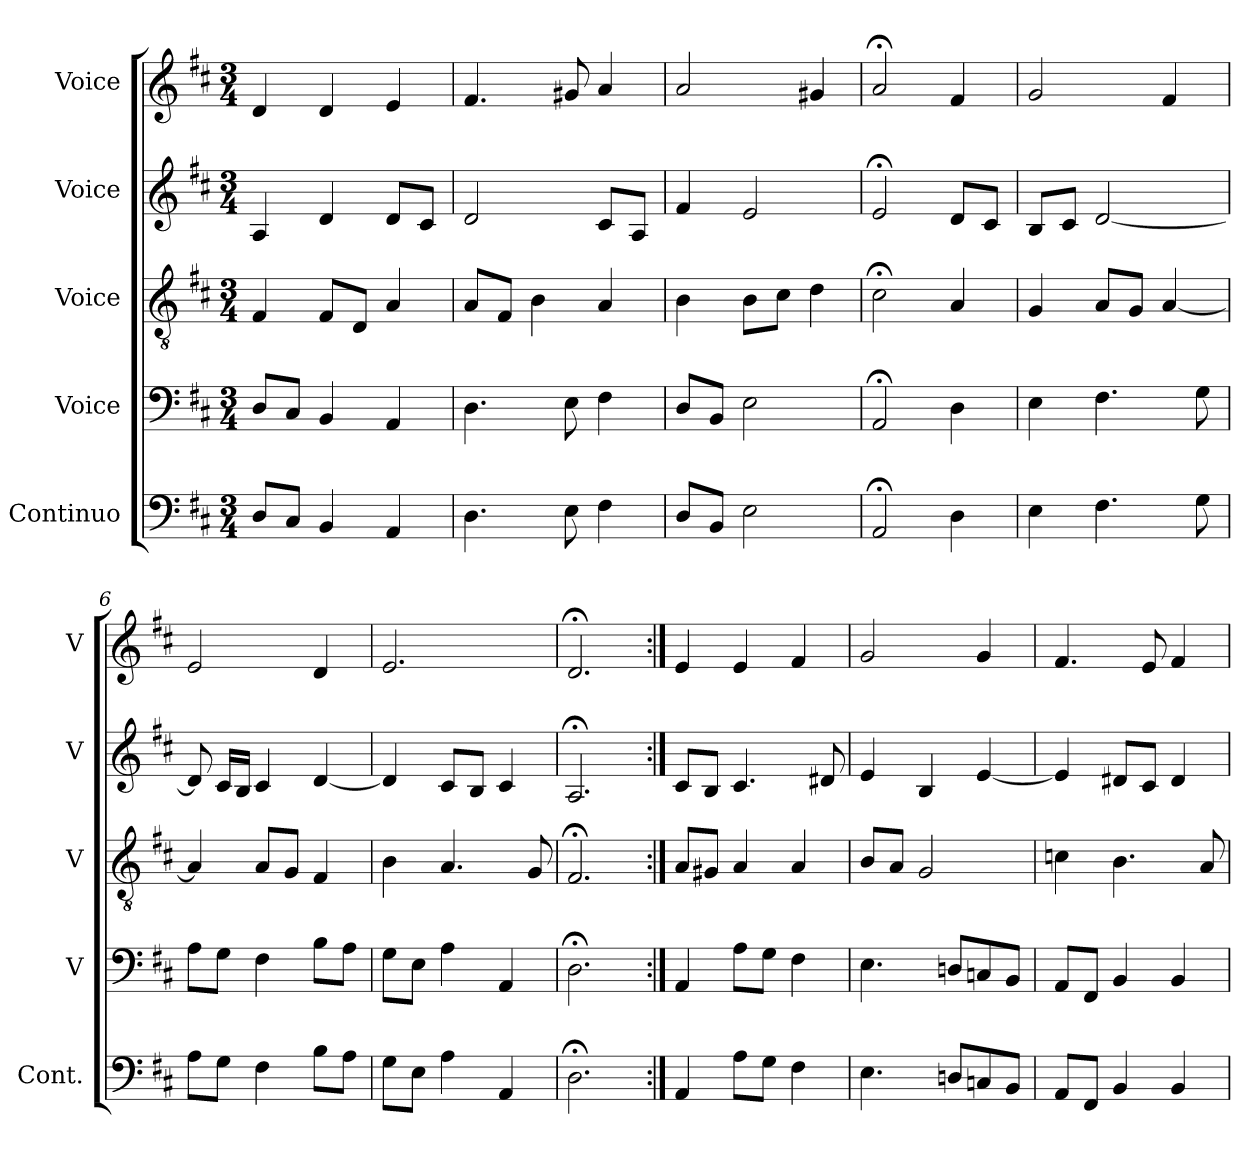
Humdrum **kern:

**kern	**kern	**kern	**kern	**kern
*part5	*part4	*part3	*part2	*part1
*staff5	*staff4	*staff3	*staff2	*staff1
*I"Continuo	*I"Voice	*I"Voice	*I"Voice	*I"Voice
*I'Cont.	*I'V	*I'V	*I'V	*I'V
*clefF4	*clefF4	*clefGv2	*clefG2	*clefG2
*ITrd7c12	*	*	*	*
*k[f#c#]	*k[f#c#]	*k[f#c#]	*k[f#c#]	*k[f#c#]
*M3/4	*M3/4	*M3/4	*M3/4	*M3/4
=1	=1	=1	=1	=1
8DD/L	8D/L	4F#/	4A/	4d/
8CC#/J	8C#/J	.	.	.
4BBB/	4BB/	8F#/L	4d/	4d/
.	.	8D/J	.	.
4AAA/	4AA/	4A/	8d/L	4e/
.	.	.	8c#/J	.
=2	=2	=2	=2	=2
4.DD\	4.D\	8A/L	2d/	4.f#/
.	.	8F#/J	.	.
.	.	4B\	.	.
8EE\	8E\	.	.	8g#X/
4FF#\	4F#\	4A/	8c#/L	4a/
.	.	.	8A/J	.
=3	=3	=3	=3	=3
8DD/L	8D/L	4B\	4f#/	2a/
8BBB/J	8BB/J	.	.	.
2EE\	2E\	8B\L	2e/	.
.	.	8c#\J	.	.
.	.	4d\	.	4g#X/
=4	=4	=4	=4	=4
2AAA;</	2AA;</	2c#;<\	2e;</	2a;</
4DD\	4D\	4A/	8d/L	4f#/
.	.	.	8c#/J	.
=5	=5	=5	=5	=5
4EE\	4E\	4G/	8B/L	2g/
.	.	.	8c#/J	.
4.FF#\	4.F#\	8A/L	[2d/	.
.	.	8G/J	.	.
.	.	[4A/	.	4f#/
8GG\	8G\	.	.	.
=6	=6	=6	=6	=6
8AA\L	8A\L	4A/]	8d/]	2e/
8GG\J	8G\J	.	16c#/LL	.
.	.	.	16B/JJ	.
4FF#\	4F#\	8A/L	4c#/	.
.	.	8G/J	.	.
8BB\L	8B\L	4F#/	[4d/	4d/
8AA\J	8A\J	.	.	.
!!LO:LB:g=z
=7	=7	=7	=7	=7
8GG\L	8G\L	4B\	4d/]	2.e/
8EE\J	8E\J	.	.	.
4AA\	4A\	4.A/	8c#/L	.
.	.	.	8B/J	.
4AAA/	4AA/	.	4c#/	.
.	.	8G/	.	.
=8	=8	=8	=8	=8
2.DD;<\	2.D;<\	2.F#;</	2.A;</	2.d;</
=9:|!	=9:|!	=9:|!	=9:|!	=9:|!
4AAA/	4AA/	8A/L	8c#/L	4e/
.	.	8G#X/J	8B/J	.
8AA\L	8A\L	4A/	4.c#/	4e/
8GG\J	8G\J	.	.	.
4FF#\	4F#\	4A/	.	4f#/
.	.	.	8d#X/	.
=10	=10	=10	=10	=10
4.EE\	4.E\	8B/L	4e/	2g/
.	.	8A/J	.	.
.	.	2G/	4B/	.
8DDn/L	8Dn/L	.	.	.
8CCn/	8Cn/	.	[4e/	4g/
8BBB/J	8BB/J	.	.	.
=11	=11	=11	=11	=11
8AAA/L	8AA/L	4cn\	4e/]	4.f#/
8FFF#/J	8FF#/J	.	.	.
4BBB/	4BB/	4.B\	8d#X/L	.
.	.	.	8c#/J	8e/
4BBB/	4BB/	.	4d#/	4f#/
.	.	8A/	.	.
=	=	=	=	=
*-	*-	*-	*-	*-
